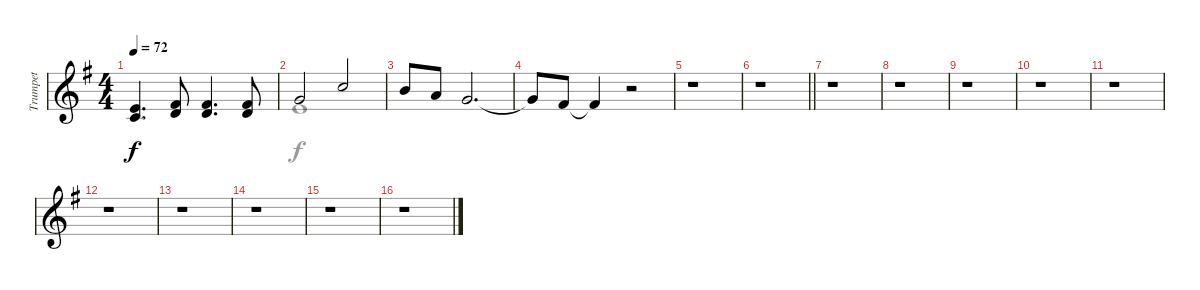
\track ("Trumpet" "Trumpet") {instrument trumpet}
\staff {score}
\tuning (E5 B4 G4 D4 A3 E3) {hide}
\voice
\ts (4 4)
\tempo 72
\clef g2
\ks eminor
(2.4 3.5).4{d dy f} (0.4 9.5).8 (0.4 9.5).4{d} (0.4 9.5).8 |
0.3.2 1.2.2 |
0.2.8 2.3.8 0.3.2{d} |
0.3{t}.8 4.4.8 4.4{t}.4 r.2 |
r.1 |
\barLineRight lightlight
r.1 |
r.1 |
r.1 |
r.1 |
r.1 |
r.1 |
r.1 |
r.1 |
r.1 |
r.1 |
r.1
\voice
\clef g2
\ottava regular
\simile none
\ks eminor
|
2.4.1 |
|
|
|
\barLineRight lightlight
|
|
|
|
|
|
|
|
|
|
